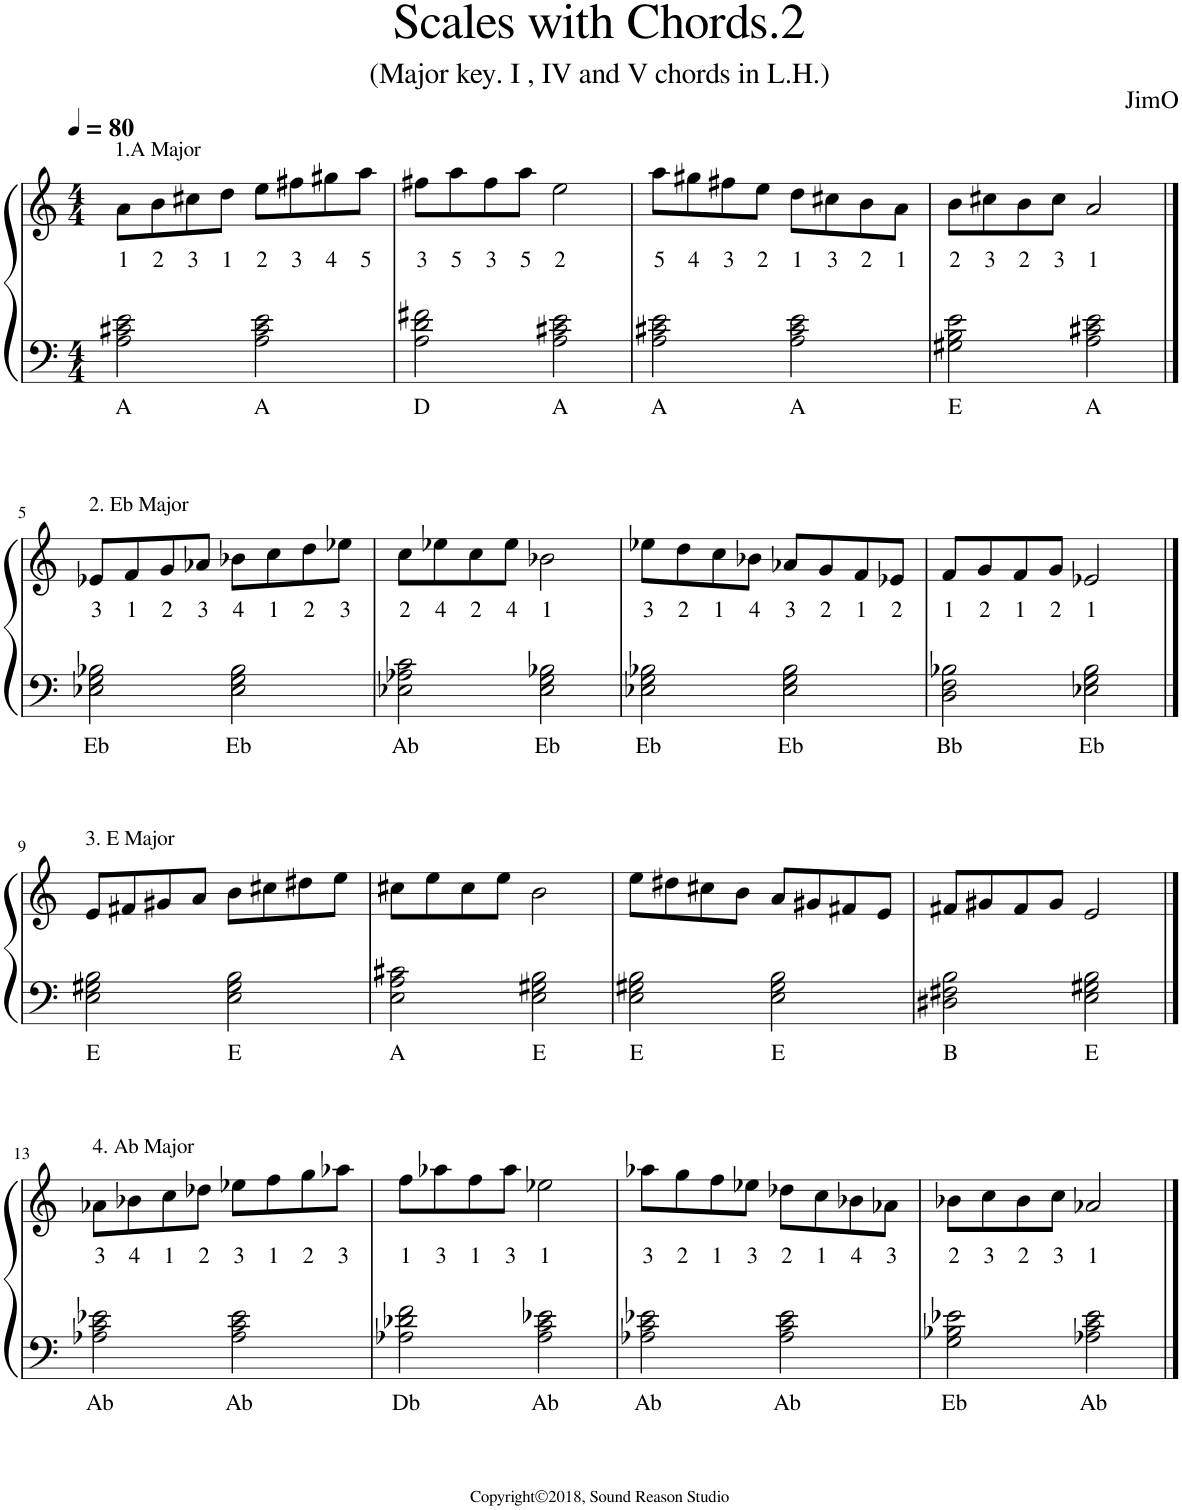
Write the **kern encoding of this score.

**kern	**text	**kern	**text
*part1	*part1	*part1	*part1
*staff2	*staff2	*staff1	*staff1
*I"Piano	*	*	*
*I'Pno.	*	*	*
*clefF4	*	*clefG2	*
*k[]	*	*k[]	*
*M4/4	*	*M4/4	*
*MM80	*	*MM80	*
=1	=1	=1	=1
!	!	!LO:TX:a:t=1.A Major	!
!	!LO:LY:b	!	!LO:LY:b
2A\ 2c#X\ 2e\	A	8a\L	1
!	!	!	!LO:LY:b
.	.	8b\	2
!	!	!	!LO:LY:b
.	.	8cc#X\	3
!	!	!	!LO:LY:b
.	.	8dd\J	1
!	!LO:LY:b	!	!LO:LY:b
2A\ 2c#\ 2e\	A	8ee\L	2
!	!	!	!LO:LY:b
.	.	8ff#X\	3
!	!	!	!LO:LY:b
.	.	8gg#X\	4
!	!	!	!LO:LY:b
.	.	8aa\J	5
=2	=2	=2	=2
!	!LO:LY:b	!	!LO:LY:b
2A\ 2d\ 2f#X\	D	8ff#X\L	3
!	!	!	!LO:LY:b
.	.	8aa\	5
!	!	!	!LO:LY:b
.	.	8ff#\	3
!	!	!	!LO:LY:b
.	.	8aa\J	5
!	!LO:LY:b	!	!LO:LY:b
2A\ 2c#X\ 2e\	A	2ee\	2
=3	=3	=3	=3
!	!LO:LY:b	!	!LO:LY:b
2A\ 2c#X\ 2e\	A	8aa\L	5
!	!	!	!LO:LY:b
.	.	8gg#X\	4
!	!	!	!LO:LY:b
.	.	8ff#X\	3
!	!	!	!LO:LY:b
.	.	8ee\J	2
!	!LO:LY:b	!	!LO:LY:b
2A\ 2c#\ 2e\	A	8dd\L	1
!	!	!	!LO:LY:b
.	.	8cc#X\	3
!	!	!	!LO:LY:b
.	.	8b\	2
!	!	!	!LO:LY:b
.	.	8a\J	1
=4	=4	=4	=4
!	!LO:LY:b	!	!LO:LY:b
2G#X\ 2B\ 2e\	E	8b\L	2
!	!	!	!LO:LY:b
.	.	8cc#X\	3
!	!	!	!LO:LY:b
.	.	8b\	2
!	!	!	!LO:LY:b
.	.	8cc#\J	3
!	!LO:LY:b	!	!LO:LY:b
2A\ 2c#X\ 2e\	A	2a/	1
!!LO:LB:g=z
==5	==5	==5	==5
*k[]	*	*k[]	*
!	!	!LO:TX:a:t=2. Eb Major	!
!	!LO:LY:b	!	!LO:LY:b
2E-X\ 2G\ 2B-X\	Eb	8e-X/L	3
!	!	!	!LO:LY:b
.	.	8f/	1
!	!	!	!LO:LY:b
.	.	8g/	2
!	!	!	!LO:LY:b
.	.	8a-X/J	3
!	!LO:LY:b	!	!LO:LY:b
2E-\ 2G\ 2B-\	Eb	8b-X\L	4
!	!	!	!LO:LY:b
.	.	8cc\	1
!	!	!	!LO:LY:b
.	.	8dd\	2
!	!	!	!LO:LY:b
.	.	8ee-X\J	3
=6	=6	=6	=6
!	!LO:LY:b	!	!LO:LY:b
2E-X\ 2A-X\ 2c\	Ab	8cc\L	2
!	!	!	!LO:LY:b
.	.	8ee-X\	4
!	!	!	!LO:LY:b
.	.	8cc\	2
!	!	!	!LO:LY:b
.	.	8ee-\J	4
!	!LO:LY:b	!	!LO:LY:b
2E-\ 2G\ 2B-X\	Eb	2b-X\	1
=7	=7	=7	=7
!	!LO:LY:b	!	!LO:LY:b
2E-X\ 2G\ 2B-X\	Eb	8ee-X\L	3
!	!	!	!LO:LY:b
.	.	8dd\	2
!	!	!	!LO:LY:b
.	.	8cc\	1
!	!	!	!LO:LY:b
.	.	8b-X\J	4
!	!LO:LY:b	!	!LO:LY:b
2E-\ 2G\ 2B-\	Eb	8a-X/L	3
!	!	!	!LO:LY:b
.	.	8g/	2
!	!	!	!LO:LY:b
.	.	8f/	1
!	!	!	!LO:LY:b
.	.	8e-X/J	2
=8	=8	=8	=8
!	!LO:LY:b	!	!LO:LY:b
2D\ 2F\ 2B-X\	Bb	8f/L	1
!	!	!	!LO:LY:b
.	.	8g/	2
!	!	!	!LO:LY:b
.	.	8f/	1
!	!	!	!LO:LY:b
.	.	8g/J	2
!	!LO:LY:b	!	!LO:LY:b
2E-X\ 2G\ 2B-\	Eb	2e-X/	1
!!LO:LB:g=z
==9	==9	==9	==9
!	!	!LO:TX:a:t=3. E Major	!
!	!LO:LY:b	!	!
2E\ 2G#X\ 2B\	E	8e/L	.
.	.	8f#X/	.
.	.	8g#X/	.
.	.	8a/J	.
!	!LO:LY:b	!	!
2E\ 2G#\ 2B\	E	8b\L	.
.	.	8cc#X\	.
.	.	8dd#X\	.
.	.	8ee\J	.
=10	=10	=10	=10
!	!LO:LY:b	!	!
2E\ 2A\ 2c#X\	A	8cc#X\L	.
.	.	8ee\	.
.	.	8cc#\	.
.	.	8ee\J	.
!	!LO:LY:b	!	!
2E\ 2G#X\ 2B\	E	2b\	.
=11	=11	=11	=11
!	!LO:LY:b	!	!
2E\ 2G#X\ 2B\	E	8ee\L	.
.	.	8dd#X\	.
.	.	8cc#X\	.
.	.	8b\J	.
!	!LO:LY:b	!	!
2E\ 2G#\ 2B\	E	8a/L	.
.	.	8g#X/	.
.	.	8f#X/	.
.	.	8e/J	.
=12	=12	=12	=12
!	!LO:LY:b	!	!
2D#X\ 2F#X\ 2B\	B	8f#X/L	.
.	.	8g#X/	.
.	.	8f#/	.
.	.	8g#/J	.
!	!LO:LY:b	!	!
2E\ 2G#X\ 2B\	E	2e/	.
!!LO:LB:g=z
==13	==13	==13	==13
!	!	!LO:TX:a:t=4. Ab Major	!
!	!LO:LY:b	!	!LO:LY:b
2A-X\ 2c\ 2e-X\	Ab	8a-X\L	3
!	!	!	!LO:LY:b
.	.	8b-X\	4
!	!	!	!LO:LY:b
.	.	8cc\	1
!	!	!	!LO:LY:b
.	.	8dd-X\J	2
!	!LO:LY:b	!	!LO:LY:b
2A-\ 2c\ 2e-\	Ab	8ee-X\L	3
!	!	!	!LO:LY:b
.	.	8ff\	1
!	!	!	!LO:LY:b
.	.	8gg\	2
!	!	!	!LO:LY:b
.	.	8aa-X\J	3
=14	=14	=14	=14
!	!LO:LY:b	!	!LO:LY:b
2A-X\ 2d-X\ 2f\	Db	8ff\L	1
!	!	!	!LO:LY:b
.	.	8aa-X\	3
!	!	!	!LO:LY:b
.	.	8ff\	1
!	!	!	!LO:LY:b
.	.	8aa-\J	3
!	!LO:LY:b	!	!LO:LY:b
2A-\ 2c\ 2e-X\	Ab	2ee-X\	1
=15	=15	=15	=15
!	!LO:LY:b	!	!LO:LY:b
2A-X\ 2c\ 2e-X\	Ab	8aa-X\L	3
!	!	!	!LO:LY:b
.	.	8gg\	2
!	!	!	!LO:LY:b
.	.	8ff\	1
!	!	!	!LO:LY:b
.	.	8ee-X\J	3
!	!LO:LY:b	!	!LO:LY:b
2A-\ 2c\ 2e-\	Ab	8dd-X\L	2
!	!	!	!LO:LY:b
.	.	8cc\	1
!	!	!	!LO:LY:b
.	.	8b-X\	4
!	!	!	!LO:LY:b
.	.	8a-X\J	3
=16	=16	=16	=16
!	!LO:LY:b	!	!LO:LY:b
2G\ 2B-X\ 2e-X\	Eb	8b-X\L	2
!	!	!	!LO:LY:b
.	.	8cc\	3
!	!	!	!LO:LY:b
.	.	8b-\	2
!	!	!	!LO:LY:b
.	.	8cc\J	3
!	!LO:LY:b	!	!LO:LY:b
2A-X\ 2c\ 2e-\	Ab	2a-X/	1
==	==	==	==
*-	*-	*-	*-
